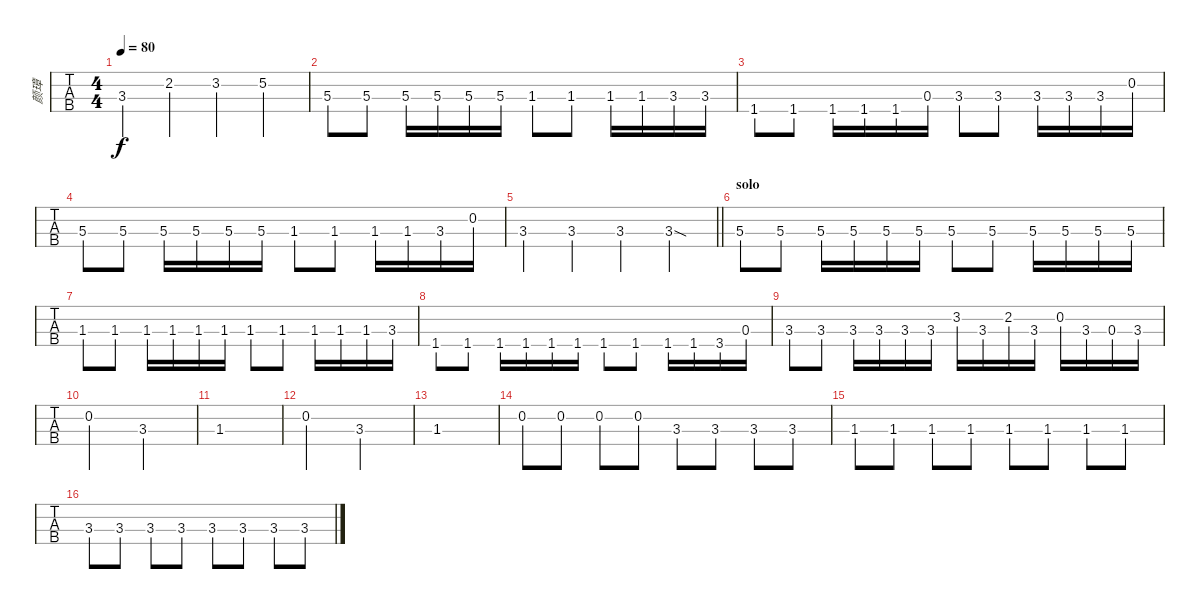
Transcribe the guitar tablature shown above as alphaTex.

\track ("颜璋" "颜璋") {instrument electricbassfinger}
\staff {tabs}
\tuning (G2 D2 A1 E1) {hide}
\ts (4 4)
\tempo 80
\clef f4
\ks f
3.3.4{dy f} 2.2.4 3.2.4 5.2.4 |
5.3.8 5.3.8 5.3.16 5.3.16 5.3.16 5.3.16 1.3.8 1.3.8 1.3.16 1.3.16 3.3.16 3.3.16 |
1.4.8 1.4.8 1.4.16 1.4.16 1.4.16 0.3.16 3.3.8 3.3.8 3.3.16 3.3.16 3.3.16 0.2.16 |
5.3.8 5.3.8 5.3.16 5.3.16 5.3.16 5.3.16 1.3.8 1.3.8 1.3.16 1.3.16 3.3.16 0.2.16 |
\barLineRight lightlight
3.3.4 3.3.4 3.3.4 3.3{sod}.4 |
\section ("" "solo")
5.3.8 5.3.8 5.3.16 5.3.16 5.3.16 5.3.16 5.3.8 5.3.8 5.3.16 5.3.16 5.3.16 5.3.16 |
1.3.8 1.3.8 1.3.16 1.3.16 1.3.16 1.3.16 1.3.8 1.3.8 1.3.16 1.3.16 1.3.16 3.3.16 |
1.4.8 1.4.8 1.4.16 1.4.16 1.4.16 1.4.16 1.4.8 1.4.8 1.4.16 1.4.16 3.4.16 0.3.16 |
3.3.8 3.3.8 3.3.16 3.3.16 3.3.16 3.3.16 3.2.16 3.3.16 2.2.16 3.3.16 0.2.16 3.3.16 0.3.16 3.3.16 |
0.2.2 3.3.2 |
1.3.1 |
0.2.2 3.3.2 |
1.3.1 |
0.2.8 0.2.8 0.2.8 0.2.8 3.3.8 3.3.8 3.3.8 3.3.8 |
1.3.8 1.3.8 1.3.8 1.3.8 1.3.8 1.3.8 1.3.8 1.3.8 |
3.3.8 3.3.8 3.3.8 3.3.8 3.3.8 3.3.8 3.3.8 3.3.8
